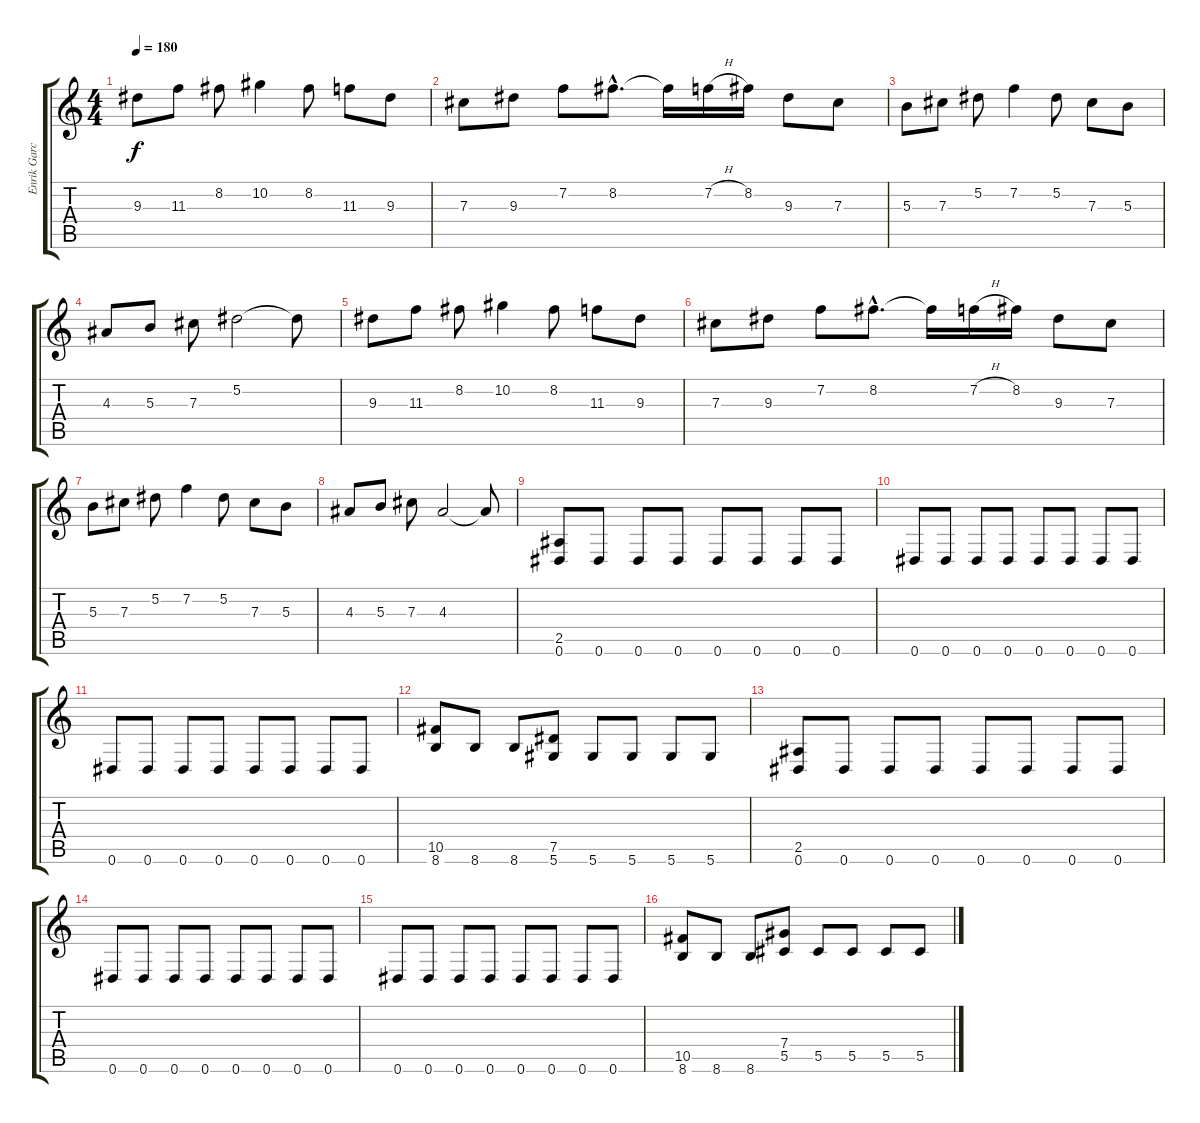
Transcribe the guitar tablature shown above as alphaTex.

\track ("Enrik Garcia - Rithym guitar right" "Enrik Garc") {instrument distortionguitar}
\staff {score tabs}
\tuning (Eb4 Bb3 Gb3 Db3 Ab2 Eb2) {hide}
\ts (4 4)
\tempo 180
\clef g2
\ks c
9.3.8{dy f volume 11} 11.3.8 8.2.8 10.2.4 8.2.8 11.3.8 9.3.8 |
7.3.8 9.3.8 7.2.8 8.2{hac}.8{d} 8.2{t}.16 7.2{h}.16 8.2.16 9.3.8 7.3.8 |
5.3.8 7.3.8 5.2.8 7.2.4 5.2.8 7.3.8 5.3.8 |
4.3.8 5.3.8 7.3.8 5.2.2 5.2{t}.8 |
9.3.8 11.3.8 8.2.8 10.2.4 8.2.8 11.3.8 9.3.8 |
7.3.8 9.3.8 7.2.8 8.2{hac}.8{d} 8.2{t}.16 7.2{h}.16 8.2.16 9.3.8 7.3.8 |
5.3.8 7.3.8 5.2.8 7.2.4 5.2.8 7.3.8 5.3.8 |
4.3.8 5.3.8 7.3.8 4.3.2 4.3{t}.8 |
(2.5 0.6).8{volume 16} 0.6.8 0.6.8 0.6.8 0.6.8 0.6.8 0.6.8 0.6.8 |
0.6.8 0.6.8 0.6.8 0.6.8 0.6.8 0.6.8 0.6.8 0.6.8 |
0.6.8 0.6.8 0.6.8 0.6.8 0.6.8 0.6.8 0.6.8 0.6.8 |
(10.5 8.6).8 8.6.8 8.6.8 (7.5 5.6).8 5.6.8 5.6.8 5.6.8 5.6.8 |
(2.5 0.6).8 0.6.8 0.6.8 0.6.8 0.6.8 0.6.8 0.6.8 0.6.8 |
0.6.8 0.6.8 0.6.8 0.6.8 0.6.8 0.6.8 0.6.8 0.6.8 |
0.6.8 0.6.8 0.6.8 0.6.8 0.6.8 0.6.8 0.6.8 0.6.8 |
(10.5 8.6).8 8.6.8 8.6.8 (7.4 5.5).8 5.5.8 5.5.8 5.5.8 5.5.8
